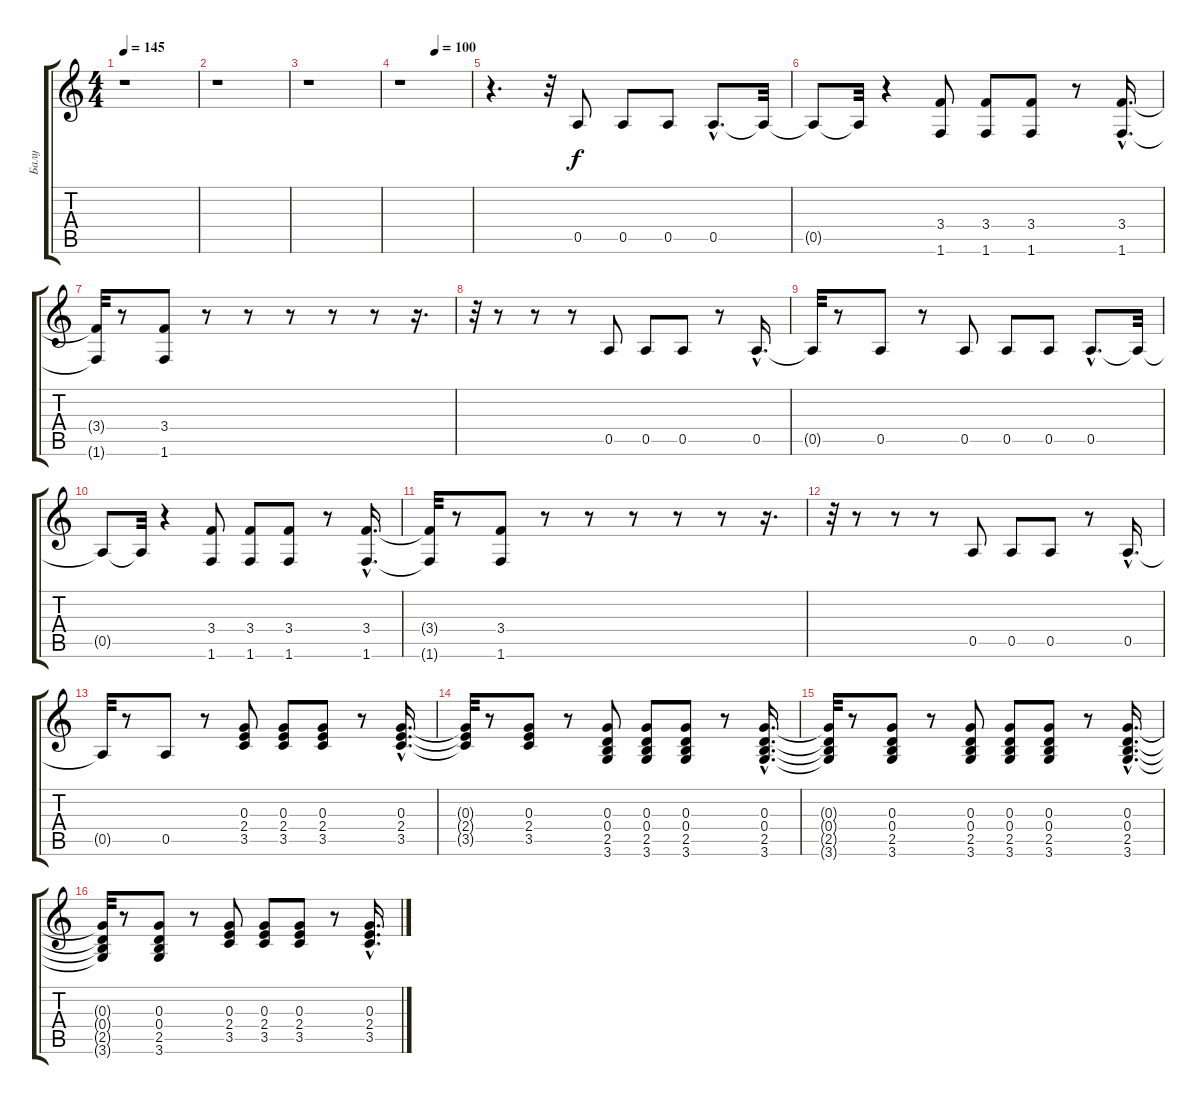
\track ("Балу" "Балу") {instrument electricbassfinger}
\staff {score tabs}
\tuning (E4 B3 G3 D3 A2 E2) {hide}
\ts (4 4)
\tempo 145
\clef g2
\ks c
r.1{dy f} |
r.1 |
r.1 |
\tempo (100 0.5)
r.1 |
r.4{d} r.32 0.5.8 0.5.8 0.5.8 0.5{hac}.8{d} 0.5{t}.32 |
0.5{t}.8 0.5{t}.32 r.4 (3.4 1.6).8 (3.4 1.6).8 (3.4 1.6).8 r.8 (3.4{hac} 1.6{hac}).16{d} |
(3.4{t} 1.6{t}).32 r.8 (3.4 1.6).8 r.8 r.8 r.8 r.8 r.8 r.16{d} |
r.32 r.8 r.8 r.8 0.5.8 0.5.8 0.5.8 r.8 0.5{hac}.16{d} |
0.5{t}.32 r.8 0.5.8 r.8 0.5.8 0.5.8 0.5.8 0.5{hac}.8{d} 0.5{t}.32 |
0.5{t}.8 0.5{t}.32 r.4 (3.4 1.6).8 (3.4 1.6).8 (3.4 1.6).8 r.8 (3.4{hac} 1.6{hac}).16{d} |
(3.4{t} 1.6{t}).32 r.8 (3.4 1.6).8 r.8 r.8 r.8 r.8 r.8 r.16{d} |
r.32 r.8 r.8 r.8 0.5.8 0.5.8 0.5.8 r.8 0.5{hac}.16{d} |
0.5{t}.32 r.8 0.5.8 r.8 (0.3 2.4 3.5).8 (0.3 2.4 3.5).8 (0.3 2.4 3.5).8 r.8 (0.3{hac} 2.4{hac} 3.5{hac}).16{d} |
(0.3{t} 2.4{t} 3.5{t}).32 r.8 (0.3 2.4 3.5).8 r.8 (0.3 0.4 2.5 3.6).8 (0.3 0.4 2.5 3.6).8 (0.3 0.4 2.5 3.6).8 r.8 (0.3{hac} 0.4{hac} 2.5{hac} 3.6{hac}).16{d} |
(0.3{t} 0.4{t} 2.5{t} 3.6{t}).32 r.8 (0.3 0.4 2.5 3.6).8 r.8 (0.3 0.4 2.5 3.6).8 (0.3 0.4 2.5 3.6).8 (0.3 0.4 2.5 3.6).8 r.8 (0.3{hac} 0.4{hac} 2.5{hac} 3.6{hac}).16{d} |
(0.3{t} 0.4{t} 2.5{t} 3.6{t}).32 r.8 (0.3 0.4 2.5 3.6).8 r.8 (0.3 2.4 3.5).8 (0.3 2.4 3.5).8 (0.3 2.4 3.5).8 r.8 (0.3{hac} 2.4{hac} 3.5{hac}).16{d}
